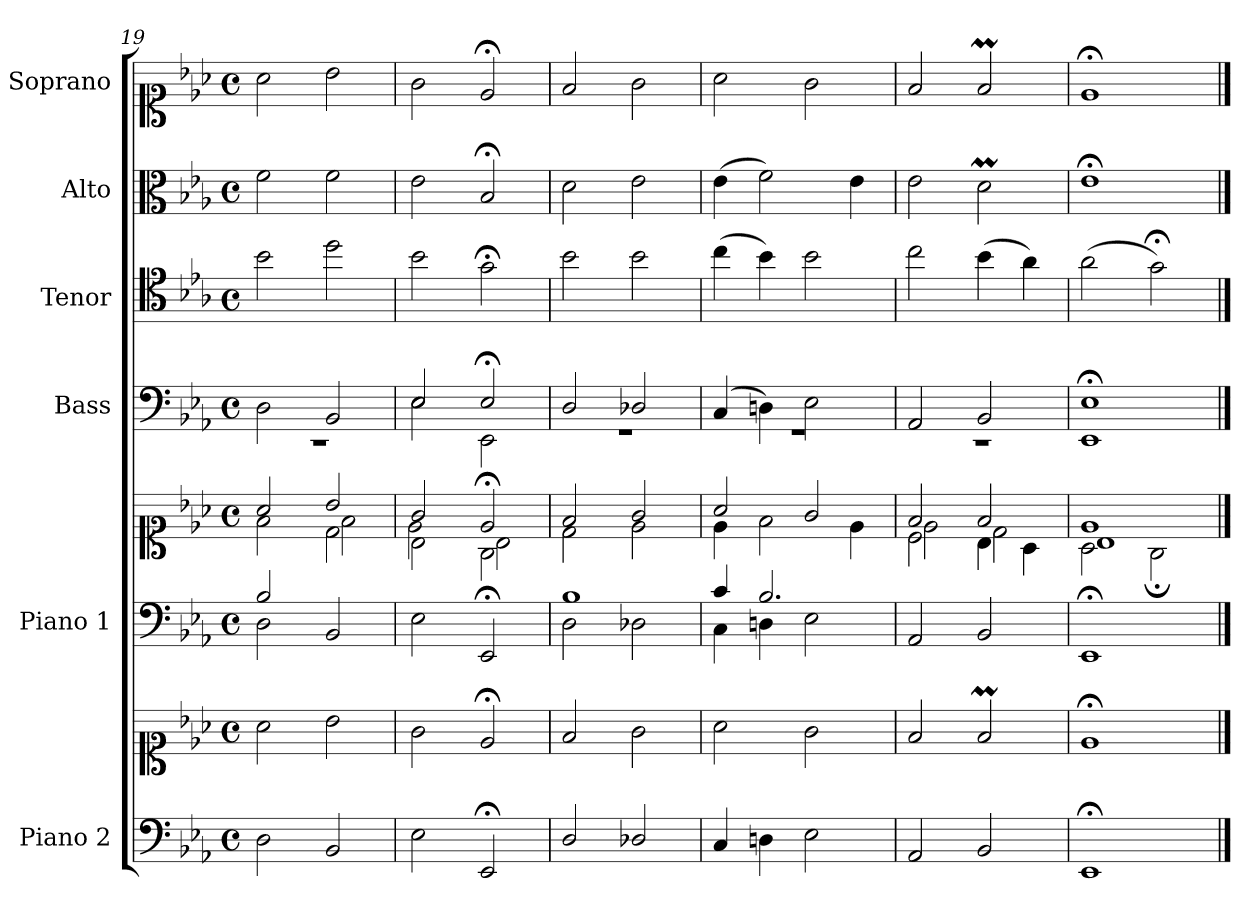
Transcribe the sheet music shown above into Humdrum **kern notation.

**kern	**kern	**kern	**kern	**kern	**kern	**kern	**kern
*part6	*part6	*part5	*part5	*part4	*part3	*part2	*part1
*staff8	*staff7	*staff6	*staff5	*staff4	*staff3	*staff2	*staff1
*I"Piano 2	*	*I"Piano 1	*	*I"Bass	*I"Tenor	*I"Alto	*I"Soprano
*I'Pno 2	*	*I'Pno 1	*	*I'B.	*I'T.	*I'A.	*I'S.
*clefF4	*clefC1	*clefF4	*clefC1	*clefF4	*clefC4	*clefC3	*clefC1
*	*	*	*	*	*ITrd7c12	*	*
*k[b-e-a-]	*k[b-e-a-]	*k[b-e-a-]	*k[b-e-a-]	*k[b-e-a-]	*k[b-e-a-]	*k[b-e-a-]	*k[b-e-a-]
*E-:	*E-:	*E-:	*E-:	*E-:	*E-:	*E-:	*E-:
*M4/4	*M4/4	*M4/4	*M4/4	*M4/4	*M4/4	*M4/4	*M4/4
*met(c)	*met(c)	*met(c)	*met(c)	*met(c)	*met(c)	*met(c)	*met(c)
=19	=19	=19	=19	=19	=19	=19	=19
*	*	*^	*^	*^	*	*	*
*	*	*	*	*	*^	*	*	*	*	*
2D\	2a-\	2B-/	2D\	2a-/	2ryy	2f\	2D\	1r	2B-\	2f\	2a-\
2BB-/	2b-\	2ryy	2BB-/	2b-/	2d\	2f\	2BB-/	.	2d\	2f\	2b-\
*	*	*v	*v	*	*	*	*	*	*	*	*
=20	=20	=20	=20	=20	=20	=20	=20	=20	=20	=20
2E-\	2g\	2E-\	2g/	2B-\	2e-\	2E-/	2E-\	2B-\	2e-\	2g\
2EE-;/	2e-;</	2EE-;/	2e-;</	2G\	2B-\	2E-;</	2EE-\	2G;<\	2B-;</	2e-;</
*	*	*	*	*v	*v	*	*	*	*	*
=21	=21	=21	=21	=21	=21	=21	=21	=21	=21
*	*	*^	*	*	*	*	*	*	*
2D/	2f/	1B-/	2D\	2f/	2d\	2D/	1r	2B-\	2d\	2f/
2D-X/	2g\	.	2D-X\	2g/	2e-\	2D-X/	.	2B-\	2e-\	2g\
=22	=22	=22	=22	=22	=22	=22	=22	=22	=22	=22
4C/	2a-\	4c/	4C\	2a-/	4e-\	(4C/	1r	(4c\	(4e-\	2a-\
4Dn\	.	2.B-/	4Dn\	.	2f\	4Dn\)	.	4B-\)	2f\)	.
2E-\	2g\	.	2E-\	2g/	.	2E-\	.	2B-\	.	2g\
.	.	.	.	.	4e-\	.	.	.	4e-\	.
*	*	*v	*v	*	*	*	*	*	*	*
=23	=23	=23	=23	=23	=23	=23	=23	=23	=23
*	*	*	*	*^	*	*	*	*	*
2AA-/	2f/	2AA-/	2f/	2c\	2e-\	2AA-/	1r	2c\	2e-\	2f/
2BB-/	2fM/	2BB-/	2f/	4B-\	2d\	2BB-/	.	(4B-\	2dm\	2fM/
.	.	.	.	4A-\	.	.	.	4A-\)	.	.
=24	=24	=24	=24	=24	=24	=24	=24	=24	=24	=24
1EE-;/	1e-;</	1EE-;/	1e-/	2A-\	1B-\	1E-;</	1EE-\	(2A-\	1e-;<\	1e-;</
.	.	.	.	2G;<\	.	.	.	2G;<\)	.	.
*	*	*	*v	*v	*v	*	*	*	*	*
*	*	*	*	*v	*v	*	*	*
==	==	==	==	==	==	==	==
*-	*-	*-	*-	*-	*-	*-	*-
